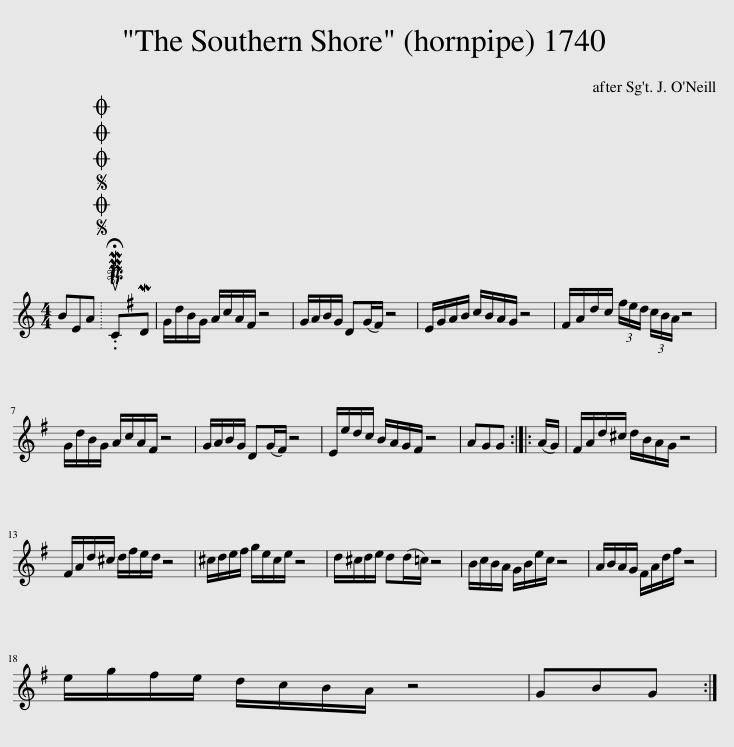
X:1
L:1/8
M:4/4
I:linebreak $
K:C
V:1 treble
V:1
 BEA |SOSOOO .!fermata!PMTuCMD | G/d/B/G/ A/c/A/^F/ z4 | G/A/B/G/ D(G/^F/) z4 | E/G/A/B/ c/B/A/G/ z4 | %5
 ^F/A/d/c/ (3^f/e/d/ (3c/B/A/ z4 |$ G/d/B/G/ A/c/A/^F/ z4 | G/A/B/G/ D(G/^F/) z4 | E/e/d/c/ B/A/G/^F/ z4 | AGG :: %10
 (A/G/) | ^F/A/d/^c/ d/B/A/G/ z4 |$ ^F/A/d/^c/ d/^f/e/d/ z4 | ^c/d/e/^f/ g/e/c/e/ z4 | d/^c/d/e/ d(d/=c/) z4 | %15
 B/c/B/A/ G/B/e/c/ z4 | A/B/A/G/ ^F/A/d/^f/ z4 |$ e/g/^f/e/ d/c/B/A/ z4 | GBG :| %19
